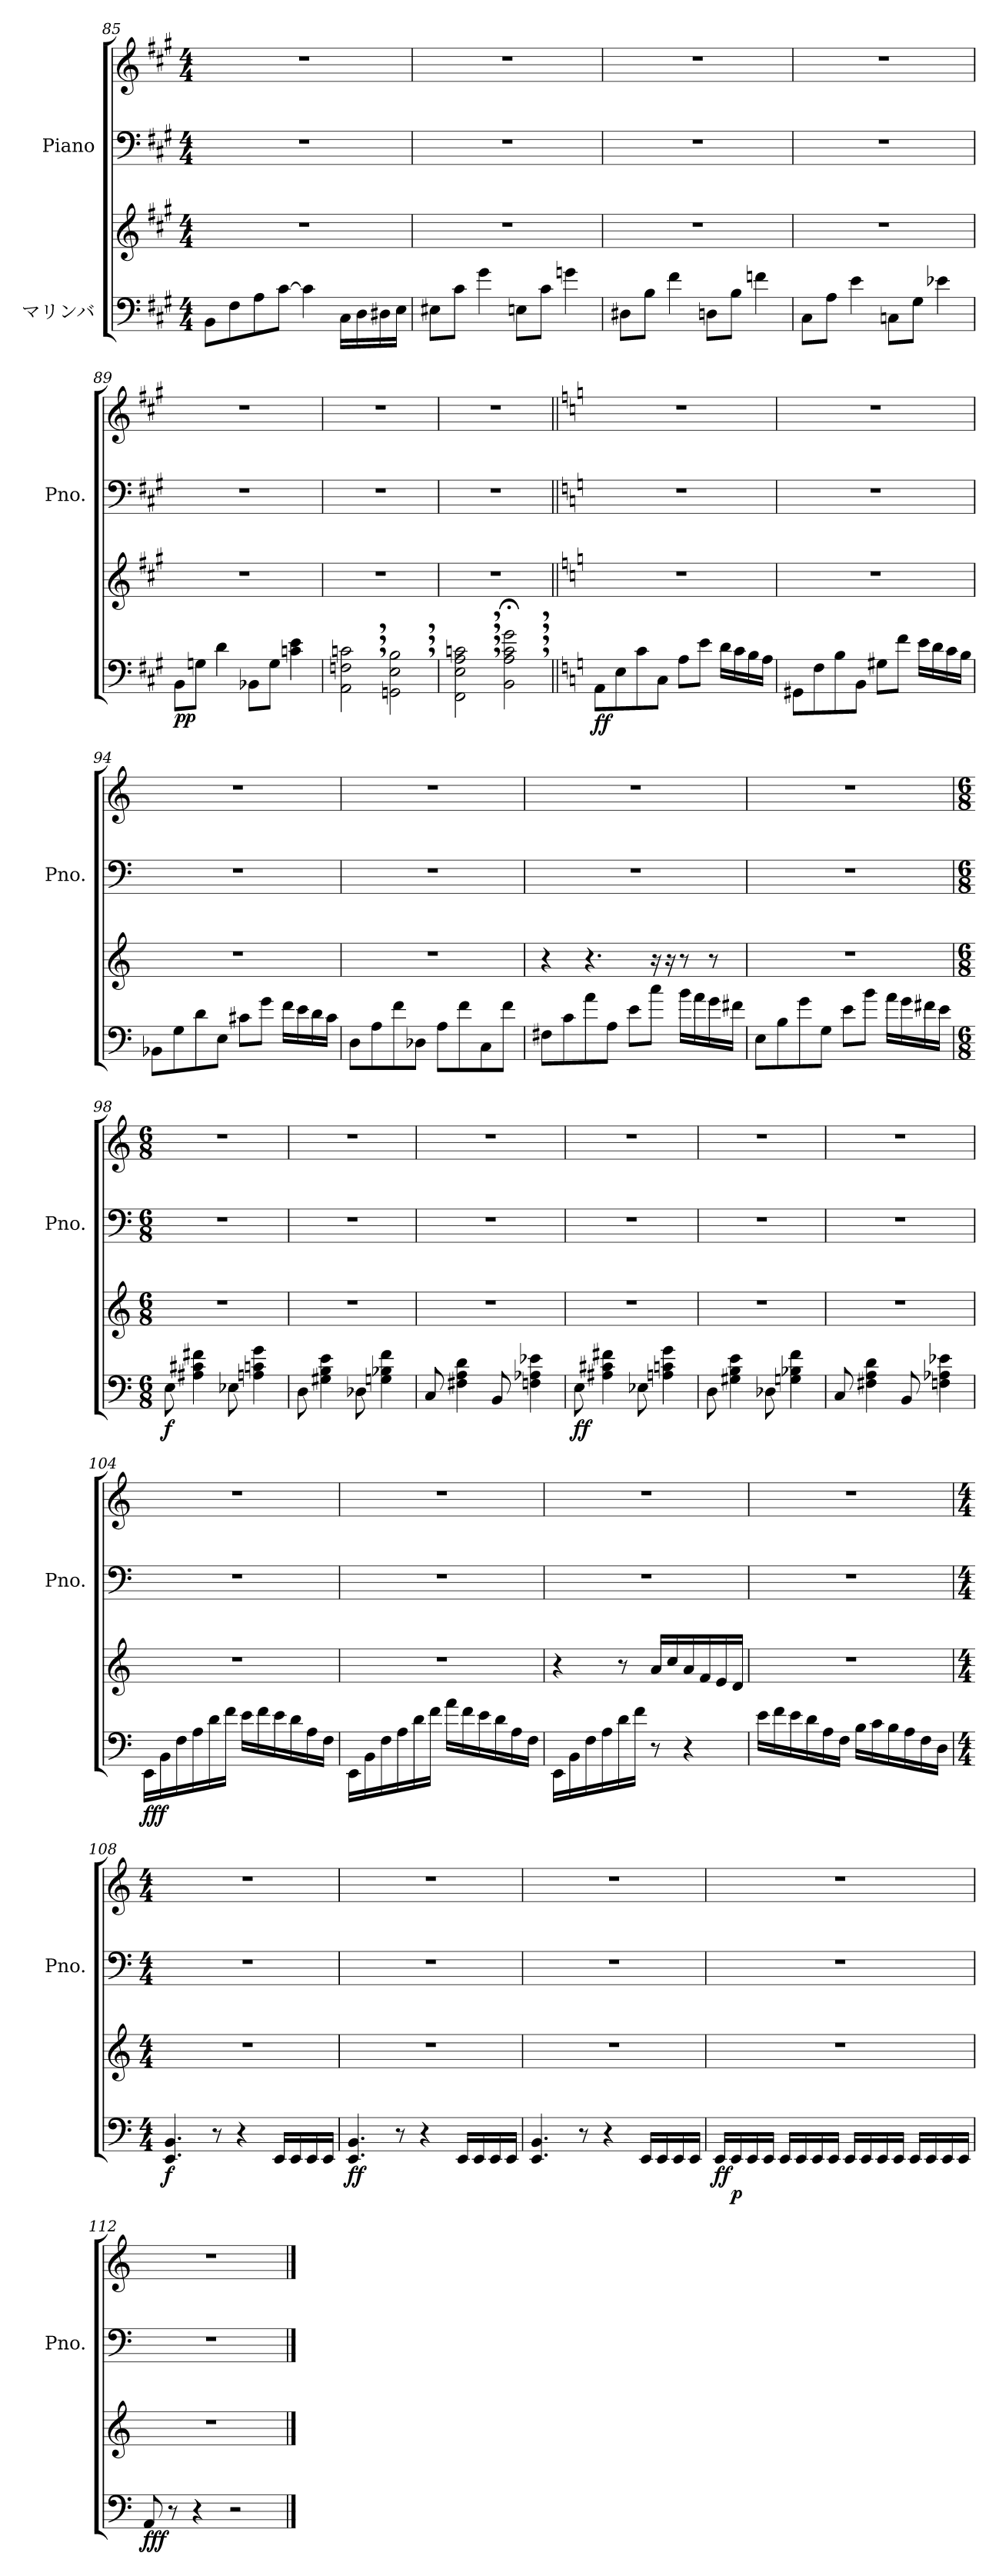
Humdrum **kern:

**kern	**kern	**dynam	**kern	**kern
*part2	*part2	*part2	*part1	*part1
*staff4	*staff3	*staff3/4	*staff2	*staff1
*I"マリンバ	*	*	*I"Piano	*
*	*	*	*I'Pno.	*
*clefF4	*clefG2	*	*clefF4	*clefG2
*k[f#c#g#]	*k[f#c#g#]	*	*k[f#c#g#]	*k[f#c#g#]
*M4/4	*M4/4	*	*M4/4	*M4/4
=85	=85	=85	=85	=85
8BB\L	1r	.	1r	1r
8F#\	.	.	.	.
8A\	.	.	.	.
[8c#\J	.	.	.	.
4c#\]	.	.	.	.
16C#\LL	.	.	.	.
16D\	.	.	.	.
16D#X\	.	.	.	.
16E\JJ	.	.	.	.
=86	=86	=86	=86	=86
8E#X\L	1r	.	1r	1r
8c#\J	.	.	.	.
4g#\	.	.	.	.
8En\L	.	.	.	.
8c#\J	.	.	.	.
4gn\	.	.	.	.
!!LO:LB:g=z
=87	=87	=87	=87	=87
8D#X\L	1r	.	1r	1r
8B\J	.	.	.	.
4f#\	.	.	.	.
8Dn\L	.	.	.	.
8B\J	.	.	.	.
4fn\	.	.	.	.
=88	=88	=88	=88	=88
8C#\L	1r	.	1r	1r
8A\J	.	.	.	.
4e\	.	.	.	.
8Cn\L	.	.	.	.
8G#\J	.	.	.	.
4e-X\	.	.	.	.
=89	=89	=89	=89	=89
!	!	!LO:DY:b=2	!	!
8BB\L	1r	pp	1r	1r
8Gn\J	.	.	.	.
4d\	.	.	.	.
8BB-X\L	.	.	.	.
8G\J	.	.	.	.
4cn\ 4e\	.	.	.	.
=90	=90	=90	=90	=90
2AA\, 2Fn\, 2cn\,	1r	.	1r	1r
2GGn\, 2E\, 2B\,	.	.	.	.
=91	=91	=91	=91	=91
2FF#\, 2E\, 2A\, 2cn\,	1r	.	1r	1r
2BB\;<, 2A\;<, 2c\;<, 2g#\;<,	.	.	.	.
!!LO:LB:g=z
=92||	=92||	=92||	=92||	=92||
*k[]	*k[]	*	*k[]	*k[]
!	!	!LO:DY:b=2	!	!
8AA\L	1r	ff	1r	1r
8E\	.	.	.	.
8c\	.	.	.	.
8C\J	.	.	.	.
8A\L	.	.	.	.
8e\J	.	.	.	.
16d\LL	.	.	.	.
16c\	.	.	.	.
16B\	.	.	.	.
16A\JJ	.	.	.	.
=93	=93	=93	=93	=93
8GG#X\L	1r	.	1r	1r
8F\	.	.	.	.
8B\	.	.	.	.
8BB\J	.	.	.	.
8G#X\L	.	.	.	.
8f\J	.	.	.	.
16e\LL	.	.	.	.
16d\	.	.	.	.
16c\	.	.	.	.
16B\JJ	.	.	.	.
=94	=94	=94	=94	=94
8BB-X\L	1r	.	1r	1r
8G\	.	.	.	.
8d\	.	.	.	.
8E\J	.	.	.	.
8c#X\L	.	.	.	.
8g\J	.	.	.	.
16f\LL	.	.	.	.
16e\	.	.	.	.
16d\	.	.	.	.
16c#\JJ	.	.	.	.
!!LO:LB:g=z
=95	=95	=95	=95	=95
8D\L	1r	.	1r	1r
8A\	.	.	.	.
8f\	.	.	.	.
8D-X\J	.	.	.	.
8A\L	.	.	.	.
8f\	.	.	.	.
8C\	.	.	.	.
8f\J	.	.	.	.
=96	=96	=96	=96	=96
8F#X\L	4r	.	1r	1r
8c\	.	.	.	.
8a\	4.r	.	.	.
8A\J	.	.	.	.
8e\L	.	.	.	.
8cc\J	16r	.	.	.
.	16r	.	.	.
16b\LL	8r	.	.	.
16a\	.	.	.	.
16g\	8r	.	.	.
16f#X\JJ	.	.	.	.
=97	=97	=97	=97	=97
8E\L	1r	.	1r	1r
8B\	.	.	.	.
8g\	.	.	.	.
8G\J	.	.	.	.
8e\L	.	.	.	.
8b\J	.	.	.	.
16a\LL	.	.	.	.
16g\	.	.	.	.
16f#X\	.	.	.	.
16e\JJ	.	.	.	.
!!LO:PB:g=z
=98	=98	=98	=98	=98
*M6/8	*M6/8	*	*M6/8	*M6/8
!	!	!LO:DY:b=2	!	!
8E\	2.r	f	2.r	2.r
4A#X\ 4c#X\ 4f#X\	.	.	.	.
8E-X\	.	.	.	.
4An\ 4cn\ 4g\	.	.	.	.
=99	=99	=99	=99	=99
8D\	2.r	.	2.r	2.r
4G#X\ 4B\ 4e\	.	.	.	.
8D-X\	.	.	.	.
4Gn\ 4B-X\ 4f\	.	.	.	.
=100	=100	=100	=100	=100
8C/	2.r	.	2.r	2.r
4F#X\ 4A\ 4d\	.	.	.	.
8BB/	.	.	.	.
4Fn\ 4A-X\ 4e-X\	.	.	.	.
=101	=101	=101	=101	=101
!	!	!LO:DY:b=2	!	!
8E\	2.r	ff	2.r	2.r
4A#X\ 4c#X\ 4f#X\	.	.	.	.
8E-X\	.	.	.	.
4An\ 4cn\ 4g\	.	.	.	.
=102	=102	=102	=102	=102
8D\	2.r	.	2.r	2.r
4G#X\ 4B\ 4e\	.	.	.	.
8D-X\	.	.	.	.
4Gn\ 4B-X\ 4f\	.	.	.	.
!!LO:LB:g=z
=103	=103	=103	=103	=103
8C/	2.r	.	2.r	2.r
4F#X\ 4A\ 4d\	.	.	.	.
8BB/	.	.	.	.
4Fn\ 4A-X\ 4e-X\	.	.	.	.
=104	=104	=104	=104	=104
!	!	!LO:DY:b=2	!	!
16EE\LL	2.r	fff	2.r	2.r
16BB\	.	.	.	.
16F\	.	.	.	.
16A\	.	.	.	.
16d\	.	.	.	.
16f\JJ	.	.	.	.
16e\LL	.	.	.	.
16f\	.	.	.	.
16e\	.	.	.	.
16d\	.	.	.	.
16A\	.	.	.	.
16F\JJ	.	.	.	.
=105	=105	=105	=105	=105
16EE\LL	2.r	.	2.r	2.r
16BB\	.	.	.	.
16F\	.	.	.	.
16A\	.	.	.	.
16d\	.	.	.	.
16f\JJ	.	.	.	.
16a\LL	.	.	.	.
16f\	.	.	.	.
16e\	.	.	.	.
16d\	.	.	.	.
16A\	.	.	.	.
16F\JJ	.	.	.	.
!!LO:LB:g=z
=106	=106	=106	=106	=106
16EE\LL	4r	.	2.r	2.r
16BB\	.	.	.	.
16F\	.	.	.	.
16A\	.	.	.	.
16d\	8r	.	.	.
16f\JJ	.	.	.	.
8r	16a/LL	.	.	.
.	16cc/	.	.	.
4r	16a/	.	.	.
.	16f/	.	.	.
.	16e/	.	.	.
.	16d/JJ	.	.	.
=107	=107	=107	=107	=107
16e\LL	2.r	.	2.r	2.r
16f\	.	.	.	.
16e\	.	.	.	.
16d\	.	.	.	.
16A\	.	.	.	.
16F\JJ	.	.	.	.
16B\LL	.	.	.	.
16c\	.	.	.	.
16B\	.	.	.	.
16A\	.	.	.	.
16F\	.	.	.	.
16D\JJ	.	.	.	.
=108	=108	=108	=108	=108
*M4/4	*M4/4	*	*M4/4	*M4/4
!	!	!LO:DY:b=2	!	!
4.EE/ 4.BB/	1r	f	1r	1r
8r	.	.	.	.
4r	.	.	.	.
16EE/LL	.	.	.	.
16EE/	.	.	.	.
16EE/	.	.	.	.
16EE/JJ	.	.	.	.
=109	=109	=109	=109	=109
!	!	!LO:DY:b=2	!	!
4.EE/ 4.BB/	1r	ff	1r	1r
8r	.	.	.	.
4r	.	.	.	.
16EE/LL	.	.	.	.
16EE/	.	.	.	.
16EE/	.	.	.	.
16EE/JJ	.	.	.	.
!!LO:LB:g=z
=110	=110	=110	=110	=110
!	!	!LO:DY:b=2	!	!
4.EE/ 4.BB/	1r	other-dynamics	1r	1r
8r	.	.	.	.
4r	.	.	.	.
16EE/LL	.	.	.	.
16EE/	.	.	.	.
16EE/	.	.	.	.
16EE/JJ	.	.	.	.
=111	=111	=111	=111	=111
!	!	!LO:DY:b=2	!	!
16EE/LL	1r	ff	1r	1r
!	!	!LO:DY:b=2	!	!
16EE/	.	p	.	.
16EE/	.	.	.	.
16EE/JJ	.	.	.	.
16EE/LL	.	.	.	.
16EE/	.	.	.	.
16EE/	.	.	.	.
16EE/JJ	.	.	.	.
16EE/LL	.	.	.	.
16EE/	.	.	.	.
16EE/	.	.	.	.
16EE/JJ	.	.	.	.
16EE/LL	.	.	.	.
16EE/	.	.	.	.
16EE/	.	.	.	.
16EE/JJ	.	.	.	.
=112	=112	=112	=112	=112
!	!	!LO:DY:b=2	!	!
8AA/	1r	fff	1r	1r
8r	.	.	.	.
4r	.	.	.	.
2r	.	.	.	.
==	==	==	==	==
*-	*-	*-	*-	*-
